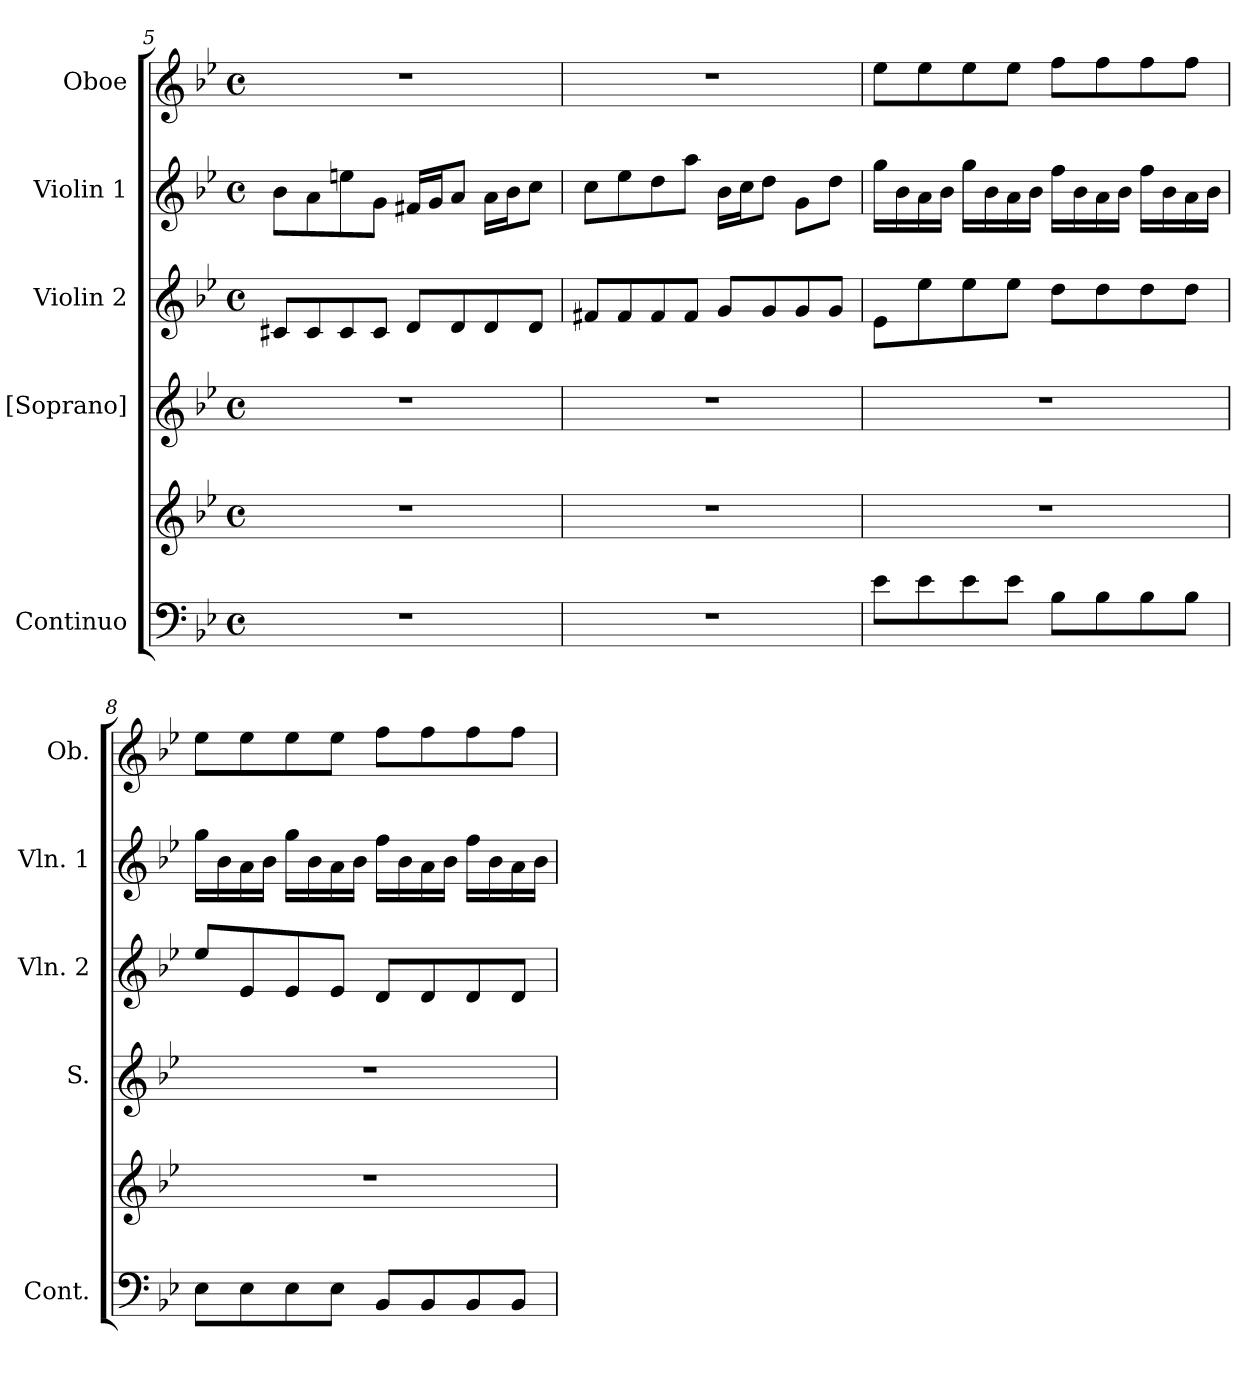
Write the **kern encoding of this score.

**kern	**kern	**kern	**kern	**kern	**kern
*part5	*part5	*part4	*part3	*part2	*part1
*staff6	*staff5	*staff4	*staff3	*staff2	*staff1
*I"Continuo	*	*I"[Soprano]	*I"Violin 2	*I"Violin 1	*I"Oboe
*I'Cont.	*	*I'S.	*I'Vln. 2	*I'Vln. 1	*I'Ob.
!!LO:LB:g=z
*clefF4	*clefG2	*clefG2	*clefG2	*clefG2	*clefG2
*k[b-e-]	*k[b-e-]	*k[b-e-]	*k[b-e-]	*k[b-e-]	*k[b-e-]
*B-:	*B-:	*B-:	*B-:	*B-:	*B-:
*M4/4	*M4/4	*M4/4	*M4/4	*M4/4	*M4/4
*met(c)	*met(c)	*met(c)	*met(c)	*met(c)	*met(c)
=5	=5	=5	=5	=5	=5
1r	1r	1r	8c#Xi/L	8b-i\L	1r
.	.	.	8c#i/	8ai\	.
.	.	.	8c#i/	8eeni\	.
.	.	.	8c#i/J	8gi\J	.
.	.	.	8di/L	16f#Xi/LL	.
.	.	.	.	16gi/J	.
.	.	.	8di/	8ai/J	.
.	.	.	8di/	16ai\LL	.
.	.	.	.	16b-i\J	.
.	.	.	8di/J	8cci\J	.
=6	=6	=6	=6	=6	=6
1r	1r	1r	8f#Xi/L	8cci\L	1r
.	.	.	8f#i/	8ee-i\	.
.	.	.	8f#i/	8ddi\	.
.	.	.	8f#i/J	8aai\J	.
.	.	.	8gi/L	16b-i\LL	.
.	.	.	.	16cci\J	.
.	.	.	8gi/	8ddi\J	.
.	.	.	8gi/	8gi\L	.
.	.	.	8gi/J	8ddi\J	.
=7	=7	=7	=7	=7	=7
8e-i\L	1r	1r	8e-i\L	16ggi\LL	8ee-i\L
.	.	.	.	16b-i\	.
8e-i\	.	.	8ee-i\	16ai\	8ee-i\
.	.	.	.	16b-i\JJ	.
8e-i\	.	.	8ee-i\	16ggi\LL	8ee-i\
.	.	.	.	16b-i\	.
8e-i\J	.	.	8ee-i\J	16ai\	8ee-i\J
.	.	.	.	16b-i\JJ	.
8B-i\L	.	.	8ddi\L	16ffi\LL	8ffi\L
.	.	.	.	16b-i\	.
8B-i\	.	.	8ddi\	16ai\	8ffi\
.	.	.	.	16b-i\JJ	.
8B-i\	.	.	8ddi\	16ffi\LL	8ffi\
.	.	.	.	16b-i\	.
8B-i\J	.	.	8ddi\J	16ai\	8ffi\J
.	.	.	.	16b-i\JJ	.
!!LO:LB:g=z
=8	=8	=8	=8	=8	=8
8E-i\L	1r	1r	8ee-i/L	16ggi\LL	8ee-i\L
.	.	.	.	16b-i\	.
8E-i\	.	.	8e-i/	16ai\	8ee-i\
.	.	.	.	16b-i\JJ	.
8E-i\	.	.	8e-i/	16ggi\LL	8ee-i\
.	.	.	.	16b-i\	.
8E-i\J	.	.	8e-i/J	16ai\	8ee-i\J
.	.	.	.	16b-i\JJ	.
8BB-i/L	.	.	8di/L	16ffi\LL	8ffi\L
.	.	.	.	16b-i\	.
8BB-i/	.	.	8di/	16ai\	8ffi\
.	.	.	.	16b-i\JJ	.
8BB-i/	.	.	8di/	16ffi\LL	8ffi\
.	.	.	.	16b-i\	.
8BB-i/J	.	.	8di/J	16ai\	8ffi\J
.	.	.	.	16b-i\JJ	.
=	=	=	=	=	=
*-	*-	*-	*-	*-	*-
